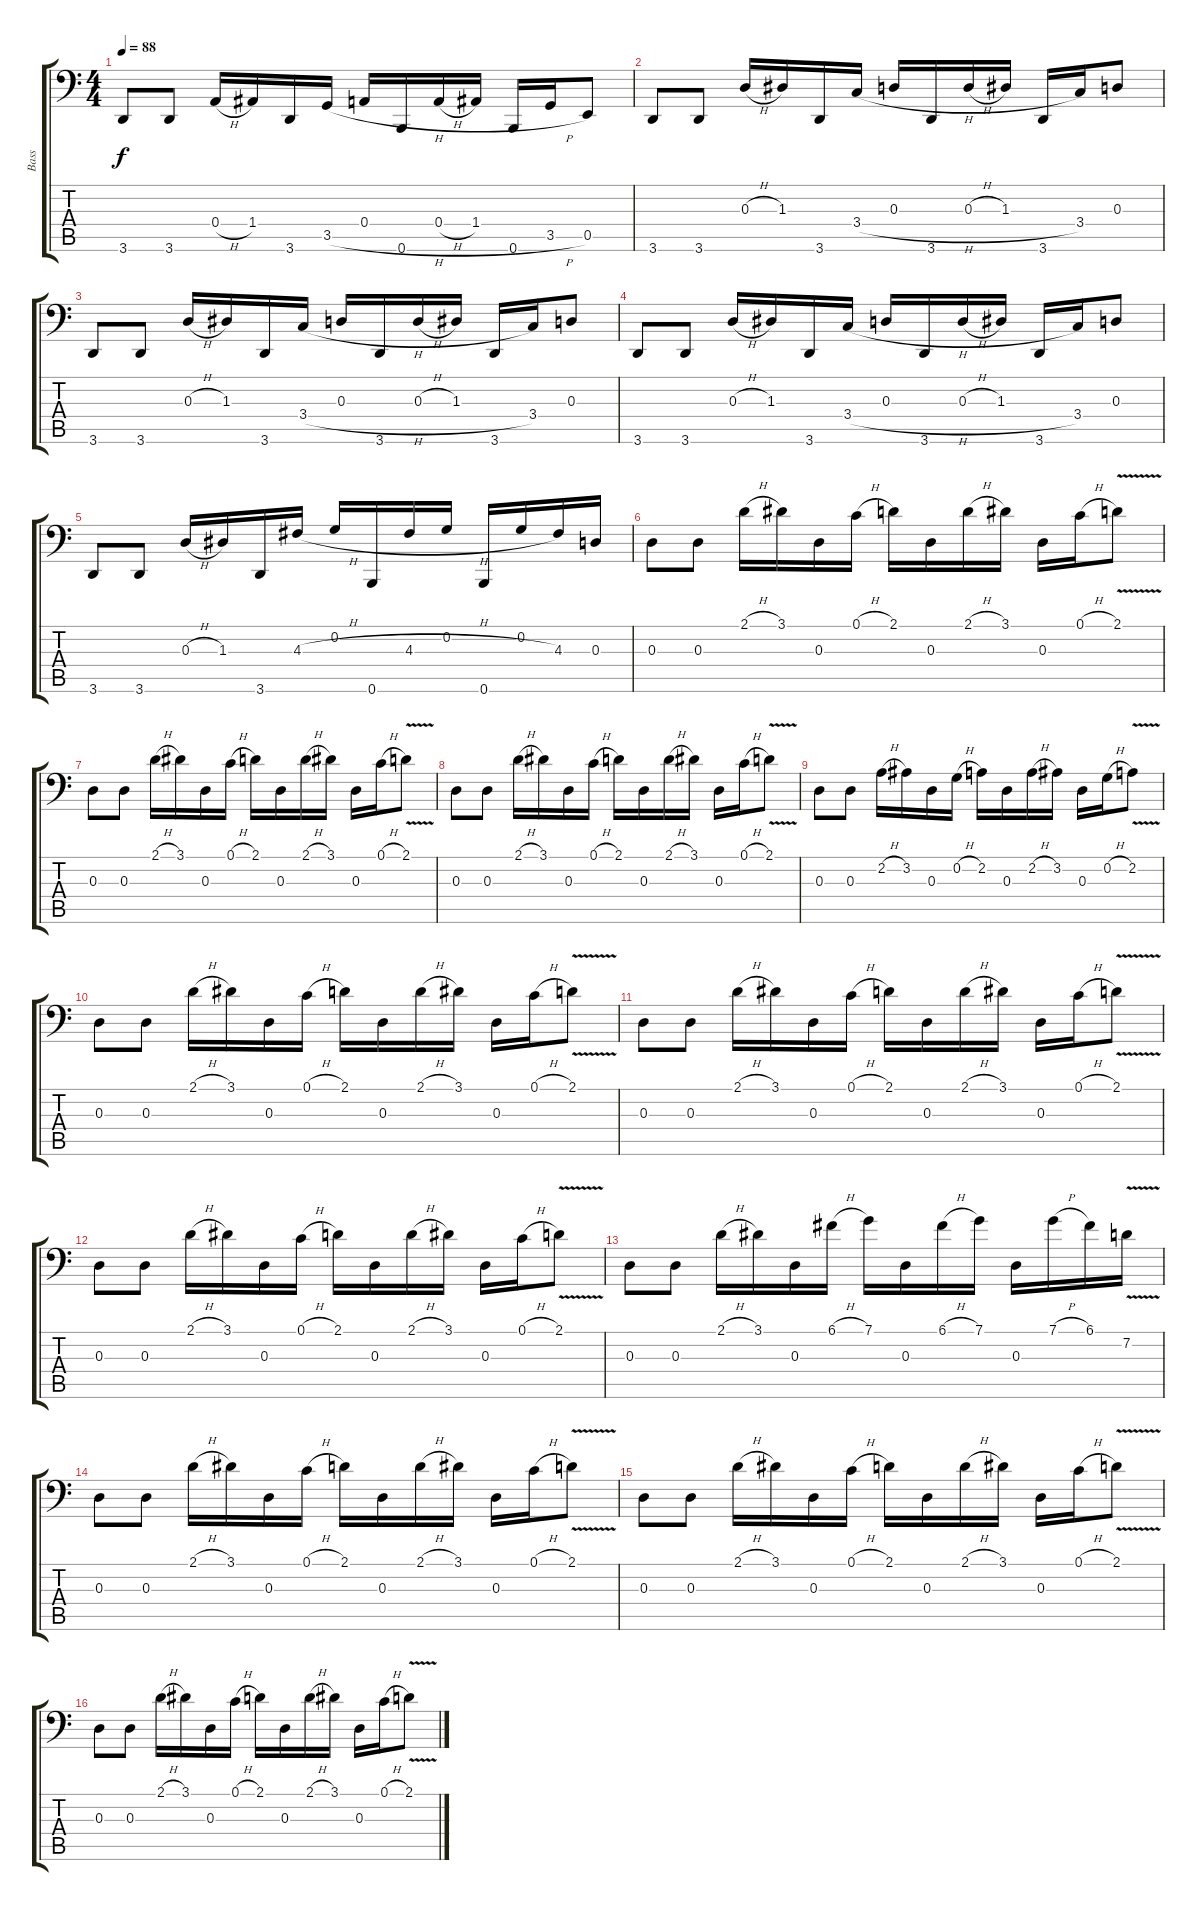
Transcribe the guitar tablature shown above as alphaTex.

\track ("Bass" "Bass") {instrument electricbassfinger}
\staff {score tabs}
\tuning (C3 G2 D2 A1 E1 B0) {hide}
\ts (4 4)
\tempo 88
\clef f4
\ks c
3.6.8{dy f} 3.6.8 0.4{h}.16 1.4.16 3.6.16 3.5{h}.16 0.4.16 0.6.16 0.4{h}.16 1.4.16 0.6.16 3.5{h}.16 0.5.8 |
3.6.8 3.6.8 0.3{h}.16 1.3.16 3.6.16 3.4{h}.16 0.3.16 3.6.16 0.3{h}.16 1.3.16 3.6.16 3.4.16 0.3.8 |
3.6.8 3.6.8 0.3{h}.16 1.3.16 3.6.16 3.4{h}.16 0.3.16 3.6.16 0.3{h}.16 1.3.16 3.6.16 3.4.16 0.3.8 |
3.6.8 3.6.8 0.3{h}.16 1.3.16 3.6.16 3.4{h}.16 0.3.16 3.6.16 0.3{h}.16 1.3.16 3.6.16 3.4.16 0.3.8 |
3.6.8 3.6.8 0.3{h}.16 1.3.16 3.6.16 4.3{h}.16 0.2.16 0.6.16 4.3{h}.16 0.2.16 0.6.16 0.2.16 4.3.16 0.3.16 |
0.3.8 0.3.8 2.1{h}.16 3.1.16 0.3.16 0.1{h}.16 2.1.16 0.3.16 2.1{h}.16 3.1.16 0.3.16 0.1{h}.16 2.1{v}.8 |
0.3.8 0.3.8 2.1{h}.16 3.1.16 0.3.16 0.1{h}.16 2.1.16 0.3.16 2.1{h}.16 3.1.16 0.3.16 0.1{h}.16 2.1{v}.8 |
0.3.8 0.3.8 2.1{h}.16 3.1.16 0.3.16 0.1{h}.16 2.1.16 0.3.16 2.1{h}.16 3.1.16 0.3.16 0.1{h}.16 2.1{v}.8 |
0.3.8 0.3.8 2.2{h}.16 3.2.16 0.3.16 0.2{h}.16 2.2.16 0.3.16 2.2{h}.16 3.2.16 0.3.16 0.2{h}.16 2.2{v}.8 |
0.3.8 0.3.8 2.1{h}.16 3.1.16 0.3.16 0.1{h}.16 2.1.16 0.3.16 2.1{h}.16 3.1.16 0.3.16 0.1{h}.16 2.1{v}.8 |
0.3.8 0.3.8 2.1{h}.16 3.1.16 0.3.16 0.1{h}.16 2.1.16 0.3.16 2.1{h}.16 3.1.16 0.3.16 0.1{h}.16 2.1{v}.8 |
0.3.8 0.3.8 2.1{h}.16 3.1.16 0.3.16 0.1{h}.16 2.1.16 0.3.16 2.1{h}.16 3.1.16 0.3.16 0.1{h}.16 2.1{v}.8 |
0.3.8 0.3.8 2.1{h}.16 3.1.16 0.3.16 6.1{h}.16 7.1.16 0.3.16 6.1{h}.16 7.1.16 0.3.16 7.1{h}.16 6.1.16 7.2{v}.16 |
0.3.8 0.3.8 2.1{h}.16 3.1.16 0.3.16 0.1{h}.16 2.1.16 0.3.16 2.1{h}.16 3.1.16 0.3.16 0.1{h}.16 2.1{v}.8 |
0.3.8 0.3.8 2.1{h}.16 3.1.16 0.3.16 0.1{h}.16 2.1.16 0.3.16 2.1{h}.16 3.1.16 0.3.16 0.1{h}.16 2.1{v}.8 |
0.3.8 0.3.8 2.1{h}.16 3.1.16 0.3.16 0.1{h}.16 2.1.16 0.3.16 2.1{h}.16 3.1.16 0.3.16 0.1{h}.16 2.1{v}.8
